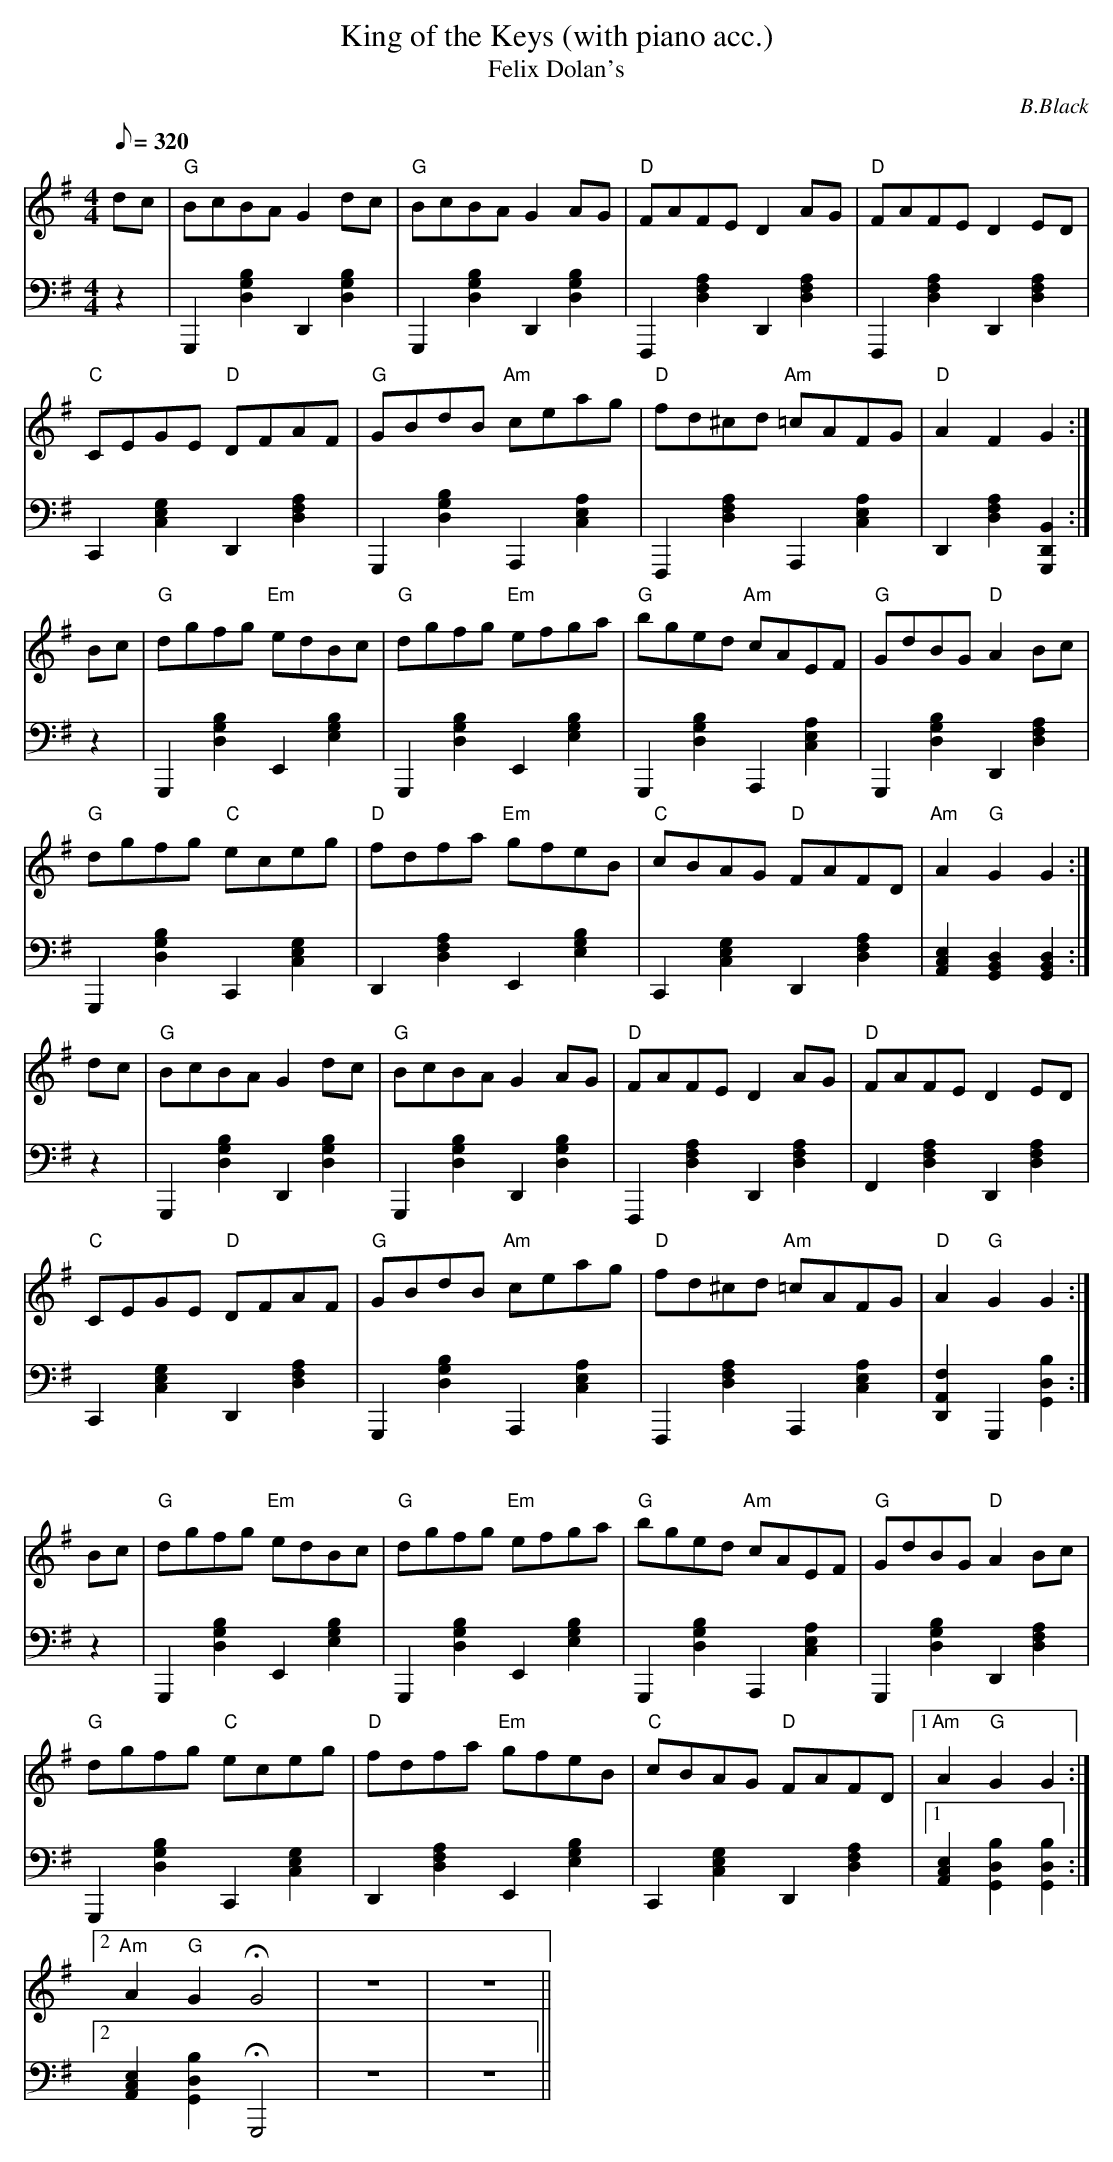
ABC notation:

X:1
T: King of the Keys (with piano acc.)
T: Felix Dolan's
C: B.Black
L: 1/8
Q: 1/8=320
M: 4/4
V: 1 program 1 73 %flute
V: 2 program 1 01 volume=70 clef=bass m=D
K: G
[V:1] dc|"G"BcBA G2 dc|"G"BcBA G2 AG|"D"FAFE D2 AG|"D"FAFE D2 ED|
[V:2] z2|G,,2[G2D2B2]D,2[D2B2G2]|G,,2[G2D2B2]D,2[D2B2G2]|F,,2[F2A2D2]D,2[D2F2A2]|\
F,,2[F2A2D2]D,2[D2A2F2]|
[V:1] "C"CEGE "D"DFAF|"G"GBdB "Am"ceag|"D"fd^cd "Am"=cAFG|"D"A2 F2 G2 :|
[V:2] C,2[C2G2E2]D,2[D2A2F2]|G,,2[G2D2B2]A,,2[A2E2C2]|F,,2[F2A2D2]A,,2[A2C2E2]|\
D,2[D2A2F2][G,,2D,2B,2]:|
[V:1] Bc|"G"dgfg "Em"edBc|"G"dgfg "Em"efga|"G"bged "Am"cAEF|"G"GdBG "D"A2 Bc|
[V:2] z2|G,,2[G2D2B2]E,2[E2B2G2]|G,,2[G2D2B2]E,2[B2E2G2]|G,,2[G2D2B2]A,,2[E2C2A2]|\
G,,2[G2D2B2]D,2[D2A2F2]|
[V:1]"G"dgfg "C"eceg|"D"fdfa "Em"gfeB|"C"cBAG "D"FAFD|"Am"A2 "G"G2 G2 :|
[V:2] G,,2[G2D2B2]C,2[C2G2E2]|D,2[D2A2F2]E,2[B2E2G2]|C,2[C2G2E2]D,2[D2A2F2]|\
[A,2E2C2][G,2D2B,2][G,2D2B,2]:|
[V:1] dc|"G"BcBA G2 dc|"G"BcBA G2 AG|"D"FAFE D2 AG|"D"FAFE D2 ED|
[V:2] z2|G,,2[G2D2B2]D,2[D2B2G2]|G,,2[G2D2B2]D,2[D2B2G2]|F,,2[F2A2D2]D,2[D2F2A2]|\
F,2[F2A2D2]D,2[D2A2F2]|
[V:1] "C"CEGE "D"DFAF|"G"GBdB "Am"ceag|"D"fd^cd "Am"=cAFG|"D"A2 "G"G2 G2 :|
[V:2] C,2[C2G2E2]D,2[D2A2F2]|G,,2[G2D2B2]A,,2[A2E2C2]|F,,2[F2A2D2]A,,2[A2C2E2]|\
[D,2F2A,2]G,,2[G,2D2B2]:|
[V:1] Bc|"G"dgfg "Em"edBc|"G"dgfg "Em"efga|"G"bged "Am"cAEF|"G"GdBG "D"A2 Bc|
[V:2] z2|G,,2[G2D2B2]E,2[E2B2G2]|G,,2[G2D2B2]E,2[B2E2G2]|G,,2[G2D2B2]A,,2[E2C2A2]|\
G,,2[G2D2B2]D,2[D2A2F2]|
[V:1]"G"dgfg "C"eceg|"D"fdfa "Em"gfeB|"C"cBAG "D"FAFD|1 "Am"A2 "G"G2 G2 :|2
"Am"A2 "G"G2 HG4|z8|z8||
[V:2] G,,2[G2D2B2]C,2[C2G2E2]|D,2[D2A2F2]E,2[B2E2G2]|C,2[C2G2E2]D,2[D2A2F2]|1\
[A,2E2C2][G,2D2B2][G,2D2B2]:|2 [A,2E2C2][G,2D2B2]HG,,4|z8|z8||
